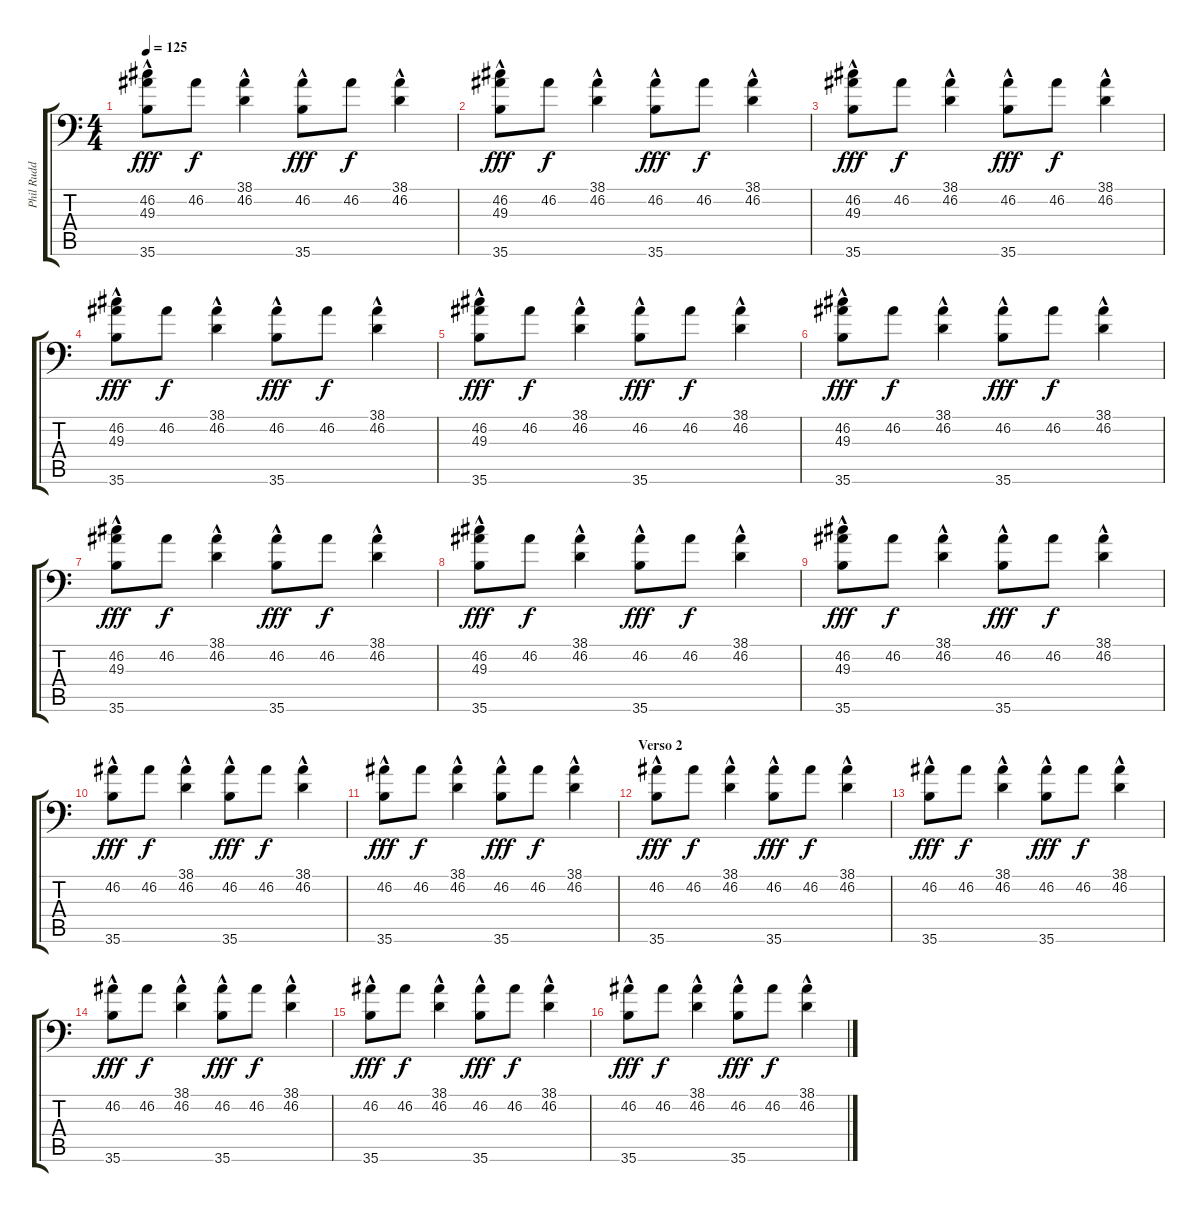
\track ("Phil Rudd" "Phil Rudd") {instrument acousticgrandpiano}
\staff {score tabs}
\tuning (C-1 C-1 C-1 C-1 C-1 C-1) {hide}
\ts (4 4)
\tempo 125
\clef f4
\ks c
(46.2 49.3 35.6{hac}).8{dy fff} 46.2.8{dy f} (38.1{hac} 46.2).4 (46.2 35.6{hac}).8{dy fff} 46.2.8{dy f} (38.1{hac} 46.2).4 |
(46.2 49.3 35.6{hac}).8{dy fff} 46.2.8{dy f} (38.1{hac} 46.2).4 (46.2 35.6{hac}).8{dy fff} 46.2.8{dy f} (38.1{hac} 46.2).4 |
(46.2 49.3 35.6{hac}).8{dy fff} 46.2.8{dy f} (38.1{hac} 46.2).4 (46.2 35.6{hac}).8{dy fff} 46.2.8{dy f} (38.1{hac} 46.2).4 |
(46.2 49.3 35.6{hac}).8{dy fff} 46.2.8{dy f} (38.1{hac} 46.2).4 (46.2 35.6{hac}).8{dy fff} 46.2.8{dy f} (38.1{hac} 46.2).4 |
(46.2 49.3 35.6{hac}).8{dy fff} 46.2.8{dy f} (38.1{hac} 46.2).4 (46.2 35.6{hac}).8{dy fff} 46.2.8{dy f} (38.1{hac} 46.2).4 |
(46.2 49.3 35.6{hac}).8{dy fff} 46.2.8{dy f} (38.1{hac} 46.2).4 (46.2 35.6{hac}).8{dy fff} 46.2.8{dy f} (38.1{hac} 46.2).4 |
(46.2 49.3 35.6{hac}).8{dy fff} 46.2.8{dy f} (38.1{hac} 46.2).4 (46.2 35.6{hac}).8{dy fff} 46.2.8{dy f} (38.1{hac} 46.2).4 |
(46.2 49.3 35.6{hac}).8{dy fff} 46.2.8{dy f} (38.1{hac} 46.2).4 (46.2 35.6{hac}).8{dy fff} 46.2.8{dy f} (38.1{hac} 46.2).4 |
(46.2 49.3 35.6{hac}).8{dy fff} 46.2.8{dy f} (38.1{hac} 46.2).4 (46.2 35.6{hac}).8{dy fff} 46.2.8{dy f} (38.1{hac} 46.2).4 |
(46.2 35.6{hac}).8{dy fff} 46.2.8{dy f} (38.1{hac} 46.2).4 (46.2 35.6{hac}).8{dy fff} 46.2.8{dy f} (38.1{hac} 46.2).4 |
(46.2 35.6{hac}).8{dy fff} 46.2.8{dy f} (38.1{hac} 46.2).4 (46.2 35.6{hac}).8{dy fff} 46.2.8{dy f} (38.1{hac} 46.2).4 |
\section ("" "Verso 2")
(46.2 35.6{hac}).8{dy fff} 46.2.8{dy f} (38.1{hac} 46.2).4 (46.2 35.6{hac}).8{dy fff} 46.2.8{dy f} (38.1{hac} 46.2).4 |
(46.2 35.6{hac}).8{dy fff} 46.2.8{dy f} (38.1{hac} 46.2).4 (46.2 35.6{hac}).8{dy fff} 46.2.8{dy f} (38.1{hac} 46.2).4 |
(46.2 35.6{hac}).8{dy fff} 46.2.8{dy f} (38.1{hac} 46.2).4 (46.2 35.6{hac}).8{dy fff} 46.2.8{dy f} (38.1{hac} 46.2).4 |
(46.2 35.6{hac}).8{dy fff} 46.2.8{dy f} (38.1{hac} 46.2).4 (46.2 35.6{hac}).8{dy fff} 46.2.8{dy f} (38.1{hac} 46.2).4 |
(46.2 35.6{hac}).8{dy fff} 46.2.8{dy f} (38.1{hac} 46.2).4 (46.2 35.6{hac}).8{dy fff} 46.2.8{dy f} (38.1{hac} 46.2).4
